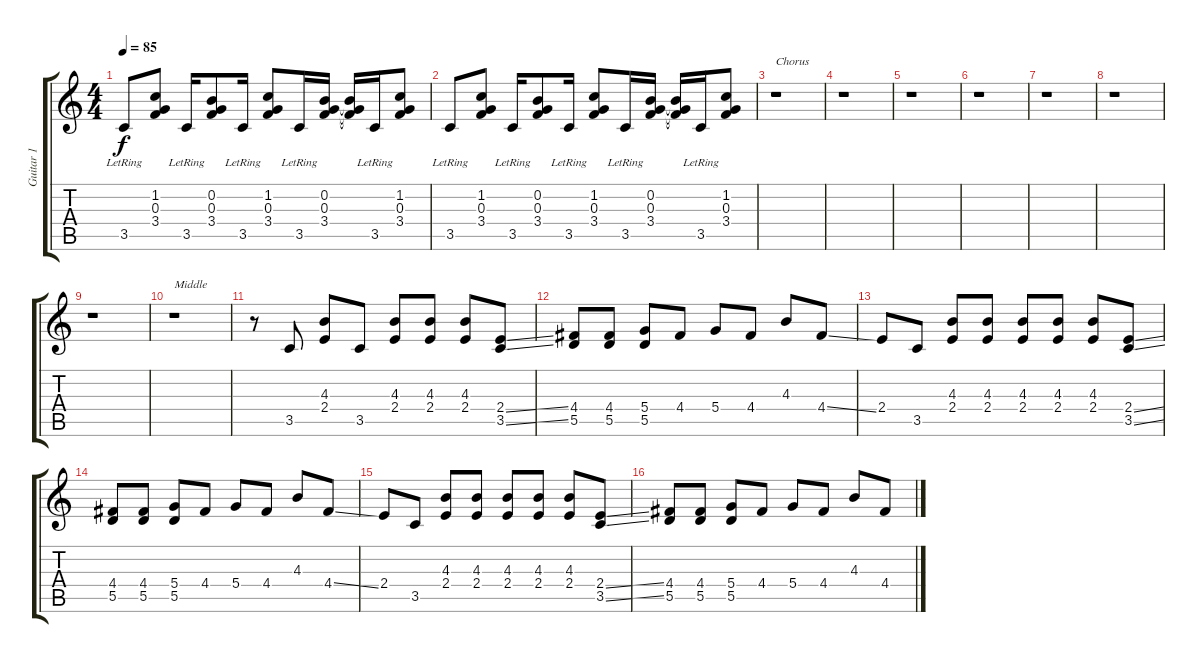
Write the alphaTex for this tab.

\track ("Guitar 1" "Guitar 1") {instrument acousticguitarsteel}
\staff {score tabs}
\tuning (E4 B3 G3 D3 A2 E2) {hide}
\ts (4 4)
\tempo 85
\clef g2
\ks c
3.5{lr}.8{dy f} (1.2 0.3 3.4).8 3.5{lr}.16 (0.2 0.3 3.4).8 3.5{lr}.16 (1.2 0.3 3.4).8 3.5{lr}.16 (0.2 0.3 3.4).16 (0.2{t} 0.3{t} 3.4{t}).16 3.5{lr}.16 (1.2 0.3 3.4).8 |
3.5{lr}.8 (1.2 0.3 3.4).8 3.5{lr}.16 (0.2 0.3 3.4).8 3.5{lr}.16 (1.2 0.3 3.4).8 3.5{lr}.16 (0.2 0.3 3.4).16 (0.2{t} 0.3{t} 3.4{t}).16 3.5{lr}.16 (1.2 0.3 3.4).8 |
r.1{txt "Chorus"} |
r.1 |
r.1 |
r.1 |
r.1 |
r.1 |
r.1 |
r.1{txt "Middle"} |
r.8 3.5.8 (4.3 2.4).8 3.5.8 (4.3 2.4).8 (4.3 2.4).8 (4.3 2.4).8 (2.4{ss} 3.5{ss}).8 |
(4.4 5.5).8 (4.4 5.5).8 (5.4 5.5).8 4.4.8 5.4.8 4.4.8 4.3.8 4.4{ss}.8 |
2.4.8 3.5.8 (4.3 2.4).8 (4.3 2.4).8 (4.3 2.4).8 (4.3 2.4).8 (4.3 2.4).8 (2.4{ss} 3.5{ss}).8 |
(4.4 5.5).8 (4.4 5.5).8 (5.4 5.5).8 4.4.8 5.4.8 4.4.8 4.3.8 4.4{ss}.8 |
2.4.8 3.5.8 (4.3 2.4).8 (4.3 2.4).8 (4.3 2.4).8 (4.3 2.4).8 (4.3 2.4).8 (2.4{ss} 3.5{ss}).8 |
(4.4 5.5).8{volume 16} (4.4 5.5).8 (5.4 5.5).8 4.4.8 5.4.8 4.4.8 4.3.8 4.4.8
